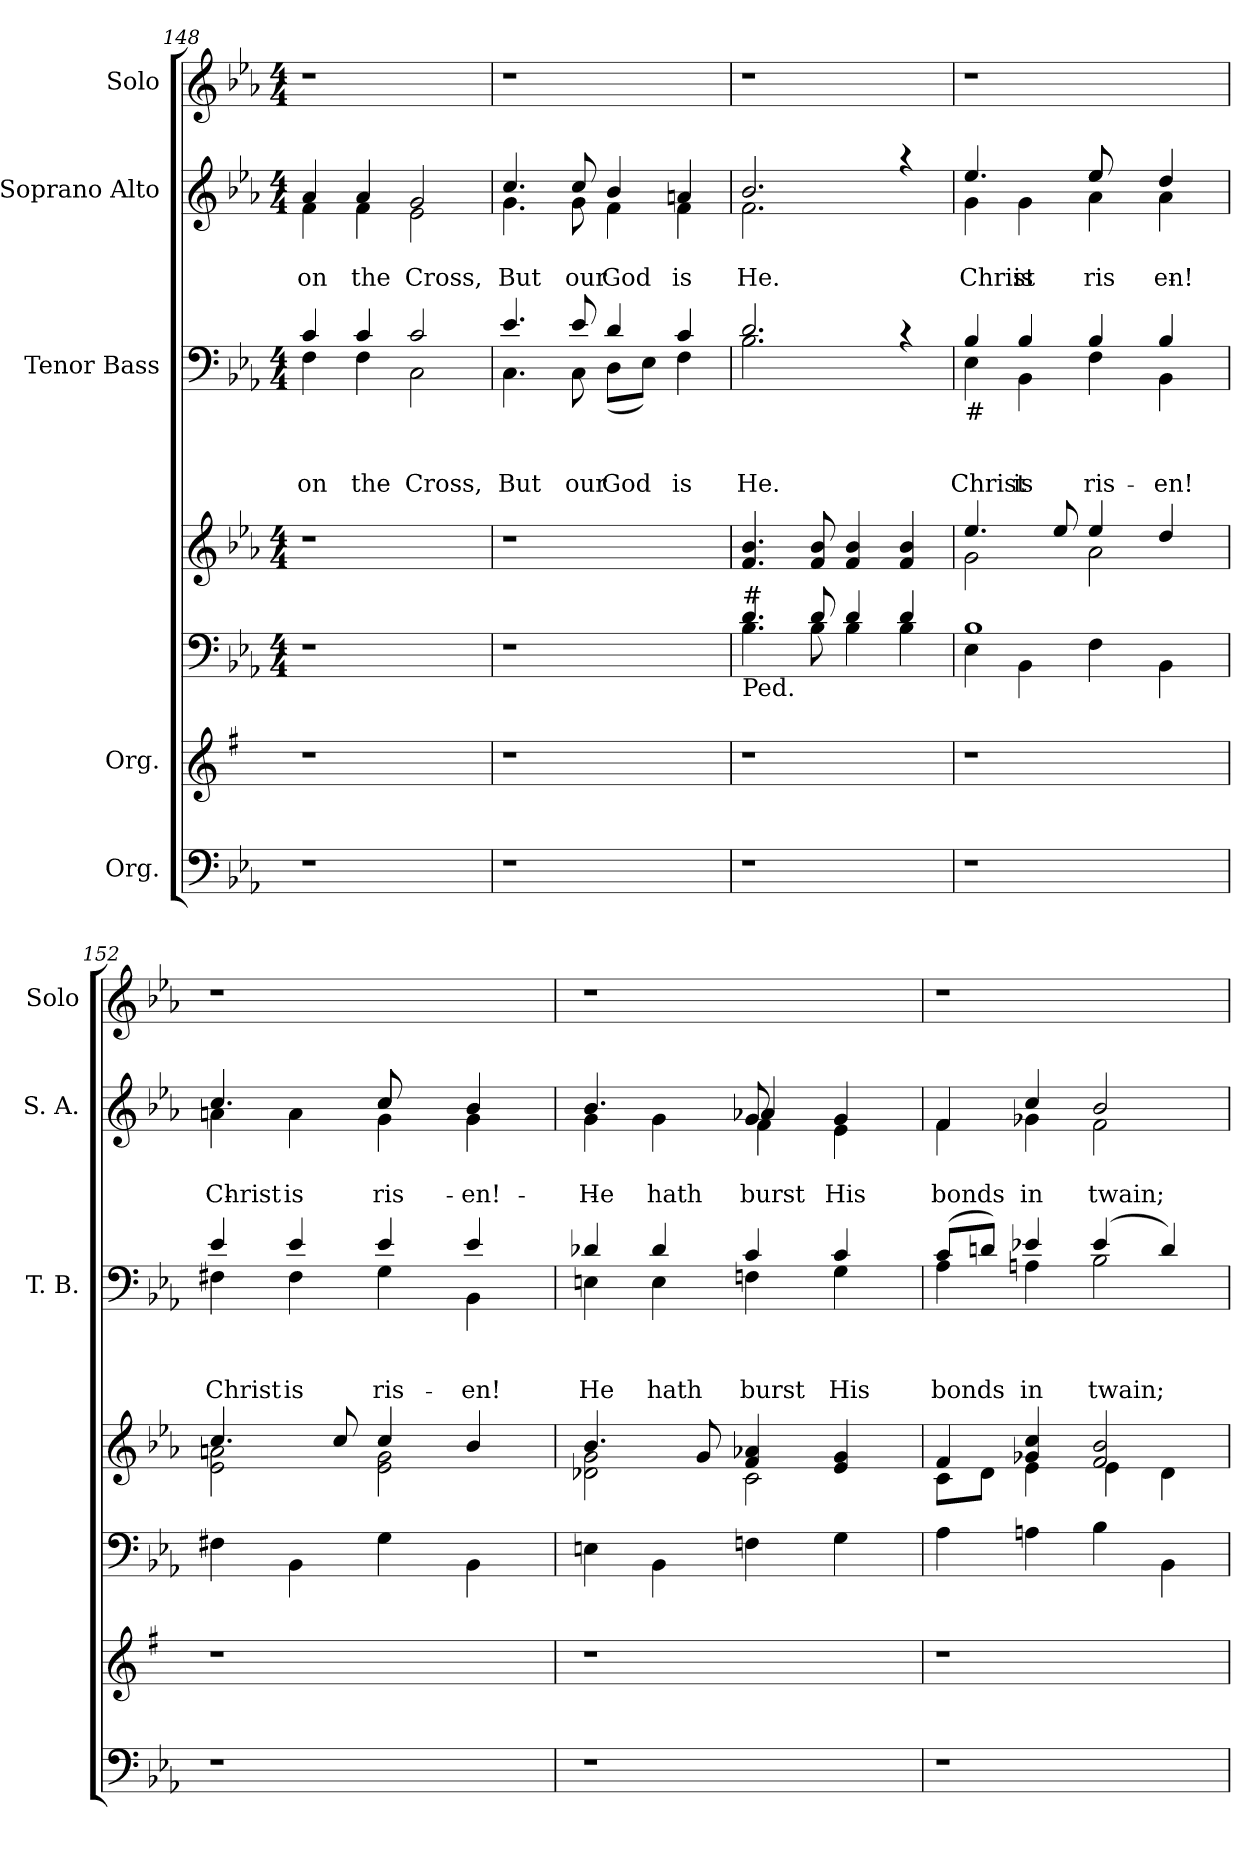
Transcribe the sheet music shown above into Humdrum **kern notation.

**kern	**kern	**kern	**kern	**kern	**text	**text	**text	**kern	**text	**text	**kern
*part7	*part6	*part5	*part4	*part3	*part3	*part3	*part3	*part2	*part2	*part2	*part1
*staff7	*staff6	*staff5	*staff4	*staff3	*staff3	*staff3	*staff3	*staff2	*staff2	*staff2	*staff1
*I"Org.	*I"Org.	*	*	*I"Tenor Bass	*	*	*	*I"Soprano Alto	*	*	*I"Solo
*	*	*	*	*I'T. B.	*	*	*	*I'S. A.	*	*	*I'Solo
*clefF4	*clefG2	*clefF4	*clefG2	*clefF4	*	*	*	*clefG2	*	*	*clefG2
*k[b-e-a-]	*k[f#]	*k[b-e-a-]	*k[b-e-a-]	*k[b-e-a-]	*	*	*	*k[b-e-a-]	*	*	*k[b-e-a-]
*E-:	*G:	*E-:	*E-:	*E-:	*	*	*	*E-:	*	*	*E-:
*	*	*M4/4	*M4/4	*M4/4	*	*	*	*M4/4	*	*	*M4/4
=148	=148	=148	=148	=148	=148	=148	=148	=148	=148	=148	=148
!	!	!	!	!	!	!	!LO:LY:a	!	!	!LO:LY:b	!
*	*	*	*	*^	*	*	*	*^	*	*	*
1r	1r	1r	1r	4c/	4F\	.	.	-on	4a-/	4f\	.	-on	1r
!	!	!	!	!	!	!	!	!LO:LY:a	!	!	!	!LO:LY:b	!
.	.	.	.	4c/	4F\	.	.	the	4a-/	4f\	.	the	.
!	!	!	!	!	!	!	!	!LO:LY:a	!	!	!	!LO:LY:b	!
.	.	.	.	2c/	2C\	.	.	Cross,	2g/	2e-\	.	Cross,	.
=149	=149	=149	=149	=149	=149	=149	=149	=149	=149	=149	=149	=149	=149
!	!	!	!	!	!	!	!	!LO:LY:a	!	!	!	!LO:LY:b	!
1r	1r	1r	1r	4.e-/	4.C\	.	.	But	4.cc/	4.g\	.	But	1r
!	!	!	!	!	!	!	!	!LO:LY:a	!	!	!	!LO:LY:b	!
.	.	.	.	8e-/	8C\	.	.	our	8cc/	8g\	.	our	.
!	!	!	!	!	!	!	!	!LO:LY:a	!	!	!	!LO:LY:b	!
.	.	.	.	4d/	(<8D\L	.	.	God	4b-/	4f\	.	God	.
.	.	.	.	.	8E-\J)	.	.	.	.	.	.	.	.
!	!	!	!	!	!	!	!	!LO:LY:a	!	!	!	!LO:LY:b	!
.	.	.	.	4c/	4F\	.	.	is	4an/	4f\	.	is	.
=150	=150	=150	=150	=150	=150	=150	=150	=150	=150	=150	=150	=150	=150
*	*	*^	*	*	*	*	*	*	*	*	*	*	*
!	!	!LO:TX:a:t=#	!	!	!	!	!	!	!	!	!	!	!	!
!	!	!LO:TX:b:t=Ped.	!	!	!	!	!	!	!	!	!	!	!	!
!	!	!	!	!	!	!	!	!	!LO:LY:a	!	!	!	!LO:LY:b	!
1r	1r	4.d/	4.B-\	4.f/ 4.b-/	2.d/	2.B-\	.	.	He.	2.b-/	2.f\	.	He.	1r
.	.	8d/	8B-\	8f/ 8b-/	.	.	.	.	.	.	.	.	.	.
.	.	4d/	4B-\	4f/ 4b-/	.	.	.	.	.	.	.	.	.	.
.	.	4d/	4B-\	4f/ 4b-/	4rc	4ryy	.	.	.	4raa	4ryy	.	.	.
!!LO:LB:g=z
=151	=151	=151	=151	=151	=151	=151	=151	=151	=151	=151	=151	=151	=151	=151
*	*	*	*	*^	*	*	*	*	*	*	*	*	*	*
!	!	!	!	!	!	!	!	!	!	!	!LO:TX:a:t=1s1	!	!	!	!
!	!	!	!	!	!	!	!	!	!	!	!LO:TX:a:t=# Chorus, if previous 8 measures was Sung by a quartet	!	!	!	!
!	!	!	!	!	!	!LO:TX:b:t=#	!	!	!	!	!	!	!	!	!
!	!	!	!	!	!	!	!	!	!	!LO:LY:a	!	!	!	!LO:LY:b	!
*	*	*	*	*	*	*	*	*	*	*	*^	*^	*	*	*
1r	1r	1B-	4E-\	4.ee-/	2g\	4B-/	4E-\	.	.	Christ	4.ee-/	4g\	2ryy	2ryy	.	Christ	1r
!	!	!	!	!	!	!	!	!	!	!LO:LY:a	!	!	!	!	!	!LO:LY:b	!
.	.	.	4BB-\	.	.	4B-/	4BB-\	.	.	is	.	4g\	.	.	.	is	.
.	.	.	.	8ee-/	.	.	.	.	.	.	2ryy	.	.	.	.	.	.
!	!	!	!	!	!	!	!	!	!	!LO:LY:a	!	!	!	!	!	!LO:LY:b	!
.	.	.	4F\	4ee-/	2a-\	4B-/	4F\	.	.	ris-	.	8ee-/	4ee-/	4a-\	.	ris-	.
.	.	.	.	.	.	.	.	.	.	.	.	4.ryy	.	.	.	.	.
!	!	!	!	!	!	!	!	!	!	!LO:LY:a	!	!	!	!	!	!LO:LY:b	!
.	.	.	4BB-\	4dd/	.	4B-/	4BB-\	.	.	-en!	.	.	4a-\	4dd/	.	-en!	.
.	.	.	.	.	.	.	.	.	.	.	8ryy	.	.	.	.	.	.
*	*	*v	*v	*	*	*	*	*	*	*	*	*	*	*	*	*	*
=152	=152	=152	=152	=152	=152	=152	=152	=152	=152	=152	=152	=152	=152	=152	=152	=152
!	!	!	!	!	!	!	!	!	!LO:LY:a	!	!	!	!	!	!LO:LY:b	!
1r	1r	4F#X\	4.cc/	2e-\ 2an\	4e-/	4F#X\	.	.	Christ	4.cc/	4an\	2ryy	2ryy	.	Christ	1r
!	!	!	!	!	!	!	!	!	!LO:LY:a	!	!	!	!	!	!LO:LY:b	!
.	.	4BB-\	.	.	4e-/	4F#\	.	.	is	.	4a\	.	.	.	is	.
.	.	.	8cc/	.	.	.	.	.	.	2ryy	.	.	.	.	.	.
!	!	!	!	!	!	!	!	!	!LO:LY:a	!	!	!	!	!	!LO:LY:b	!
.	.	4G\	4cc/	2e-\ 2g\	4e-/	4G\	.	.	ris-	.	8cc/	4cc/	4g\	.	ris-	.
.	.	.	.	.	.	.	.	.	.	.	4.ryy	.	.	.	.	.
!	!	!	!	!	!	!	!	!	!LO:LY:a	!	!	!	!	!	!LO:LY:b	!
.	.	4BB-\	4b-/	.	4e-/	4BB-\	.	.	-en!	.	.	4g\	4b-/	.	-en!	.
.	.	.	.	.	.	.	.	.	.	8ryy	.	.	.	.	.	.
=153	=153	=153	=153	=153	=153	=153	=153	=153	=153	=153	=153	=153	=153	=153	=153	=153
!	!	!	!	!	!	!	!	!	!LO:LY:a	!	!	!	!	!	!LO:LY:b	!
1r	1r	4En\	4.b-/	2d-X\ 2g\	4d-X/	4En\	.	.	He	4.b-/	4g\	2ryy	2ryy	.	He	1r
!	!	!	!	!	!	!	!	!	!LO:LY:a	!	!	!	!	!	!LO:LY:b	!
.	.	4BB-\	.	.	4d-/	4E\	.	.	hath	.	4g\	.	.	.	hath	.
.	.	.	8g/	.	.	.	.	.	.	2ryy	.	.	.	.	.	.
!	!	!	!	!	!	!	!	!	!LO:LY:a	!	!	!	!	!	!LO:LY:b	!
.	.	4Fn\	4f/ 4a-X/	2c\	4c/	4Fn\	.	.	burst	.	8g/	4a-X/	4f\	.	burst	.
.	.	.	.	.	.	.	.	.	.	.	4.ryy	.	.	.	.	.
!	!	!	!	!	!	!	!	!	!LO:LY:a	!	!	!	!	!	!LO:LY:b	!
.	.	4G\	4e-/ 4g/	.	4c/	4G\	.	.	His	.	.	4e-\	4g/	.	His	.
.	.	.	.	.	.	.	.	.	.	8ryy	.	.	.	.	.	.
*	*	*	*	*	*	*	*	*	*	*v	*v	*v	*v	*	*	*
=154	=154	=154	=154	=154	=154	=154	=154	=154	=154	=154	=154	=154	=154
!	!	!	!	!	!	!	!	!	!LO:LY:a	!	!	!LO:LY:b	!
*	*	*	*	*	*	*	*	*	*	*^	*	*	*
1r	1r	4A-\	4f/	8c\L	(>8c/L	4A-\	.	.	bonds	4f/	4f\	.	bonds	1r
.	.	.	.	8d\J	8dn/J)	.	.	.	.	.	.	.	.	.
!	!	!	!	!	!	!	!	!	!LO:LY:a	!	!	!	!LO:LY:b	!
.	.	4An\	4g-X/ 4cc/	4e-\	4e-X/	4An\	.	.	in	4cc/	4g-X\	.	in	.
!	!	!	!	!	!	!	!	!	!LO:LY:a	!	!	!	!LO:LY:b	!
.	.	4B-\	2f/ 2b-/	4e-\	(4e-/	2B-\	.	.	twain;	2b-/	2f\	.	twain;	.
.	.	4BB-\	.	4d\	4d/)	.	.	.	.	.	.	.	.	.
*	*	*	*v	*v	*	*	*	*	*	*v	*v	*	*	*
*	*	*	*	*v	*v	*	*	*	*	*	*	*
=	=	=	=	=	=	=	=	=	=	=	=
*-	*-	*-	*-	*-	*-	*-	*-	*-	*-	*-	*-
